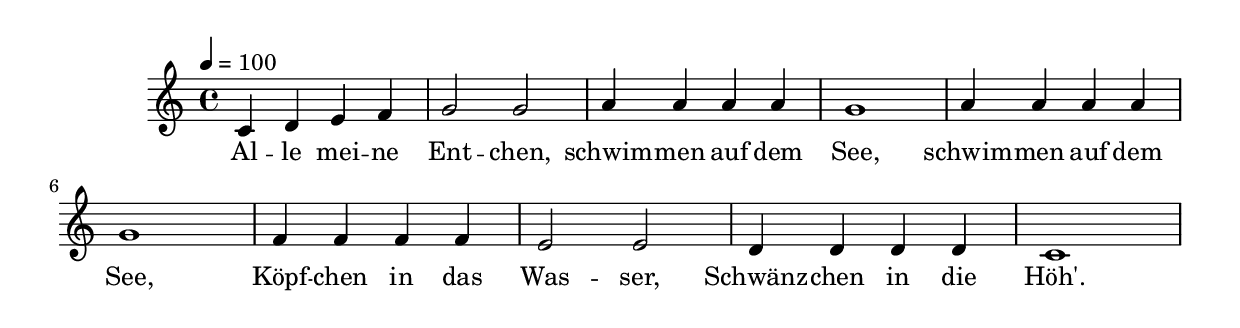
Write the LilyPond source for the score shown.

\version "2.22.1"
\score {
  <<
    \new Voice = "melody" {
      \relative c' {
        \key c \major
        \time 4/4
        \tempo 4 = 100

        % Melodie von "Alle meine Entchen", beginnend auf C
        c4 d e f
        g2 g
        a4 a a a
        g1
        a4 a a a
        g1

	f4 f f f
	e2 e
        d4 d d d
        c1
      }
    }
    
    \new Lyrics \lyricsto "melody" {
      Al -- le mei -- ne Ent -- chen,
      schwim -- men auf dem See,
      schwim -- men auf dem See,
      Köpf -- chen in das Was -- ser,
      Schwänz -- chen in die Höh'.
    }
  >>

  \layout { }
  \midi { }
}

